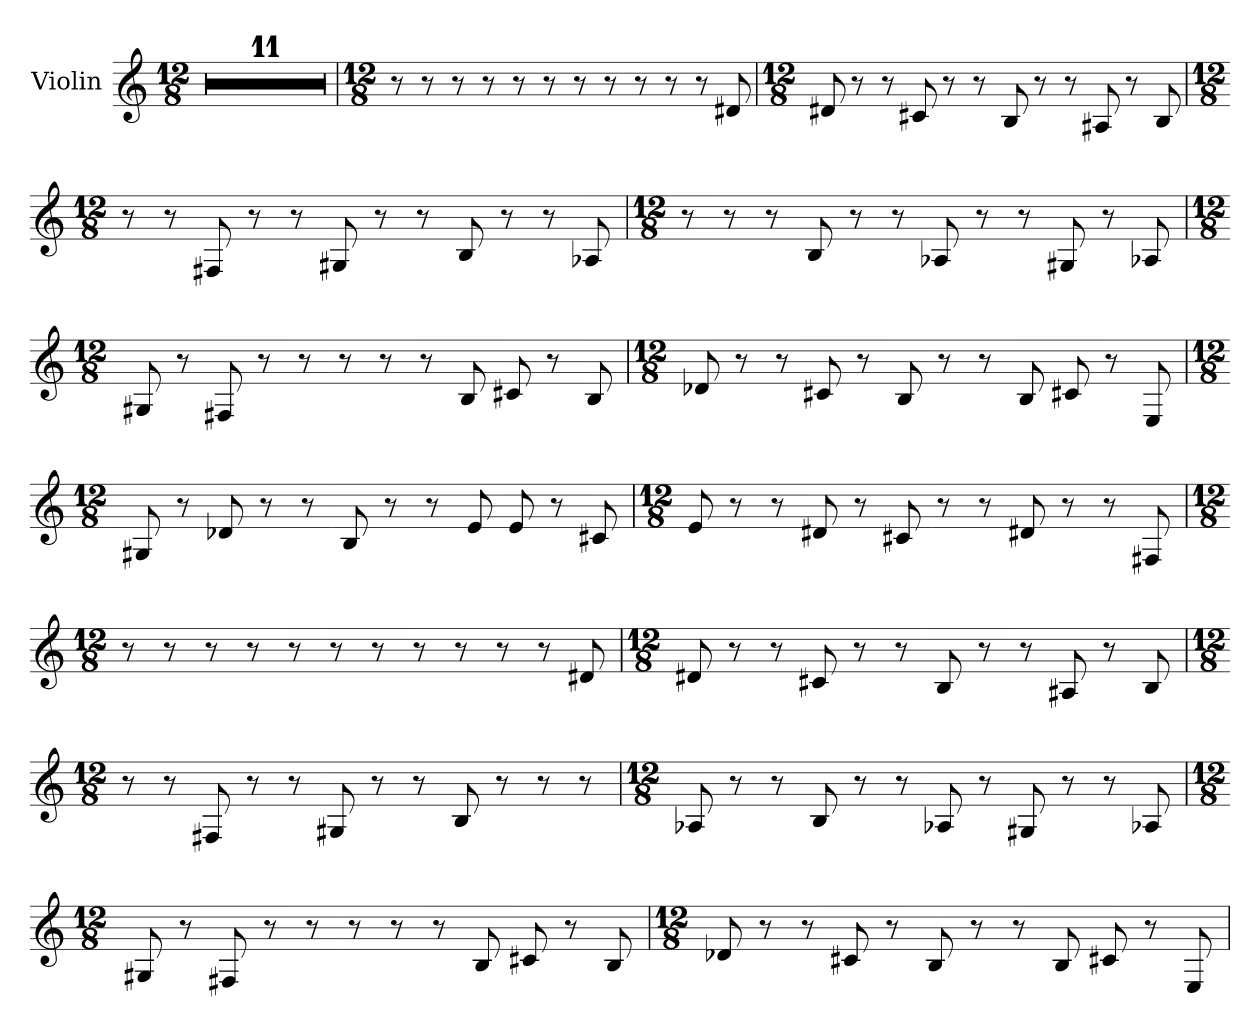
**kern
*part1
*staff1
*I"Violin
*I'Vln
*M12/8
=
1.r
=
*M12/8
1.r
=
*M12/8
1.r
=
*M12/8
1.r
=
*M12/8
1.r
=
*M12/8
1.r
=
*M12/8
1.r
=
*M12/8
1.r
=
*M12/8
1.r
=
*M12/8
1.r
=
*M12/8
1.r
=
*M12/8
8r
8r
8r
8r
8r
8r
8r
8r
8r
8r
8r
8d#X
=
*M12/8
8d#X
8r
8r
8c#X
8r
8r
8B
8r
8r
8A#X
8r
8B
=
*M12/8
8r
8r
8F#X
8r
8r
8G#X
8r
8r
8B
8r
8r
8A-X
=
*M12/8
8r
8r
8r
8B
8r
8r
8A-X
8r
8r
8G#X
8r
8A-X
=
*M12/8
8G#X
8r
8F#X
8r
8r
8r
8r
8r
8B
8c#X
8r
8B
=
*M12/8
8d-X
8r
8r
8c#X
8r
8B
8r
8r
8B
8c#X
8r
8E
=
*M12/8
8G#X
8r
8d-X
8r
8r
8B
8r
8r
8e
8e
8r
8c#X
=
*M12/8
8e
8r
8r
8d#X
8r
8c#X
8r
8r
8d#X
8r
8r
8F#X
=
*M12/8
8r
8r
8r
8r
8r
8r
8r
8r
8r
8r
8r
8d#X
=
*M12/8
8d#X
8r
8r
8c#X
8r
8r
8B
8r
8r
8A#X
8r
8B
=
*M12/8
8r
8r
8F#X
8r
8r
8G#X
8r
8r
8B
8r
8r
8r
=
*M12/8
8A-X
8r
8r
8B
8r
8r
8A-X
8r
8G#X
8r
8r
8A-X
=
*M12/8
8G#X
8r
8F#X
8r
8r
8r
8r
8r
8B
8c#X
8r
8B
=
*M12/8
8d-X
8r
8r
8c#X
8r
8B
8r
8r
8B
8c#X
8r
8E
=
*-
